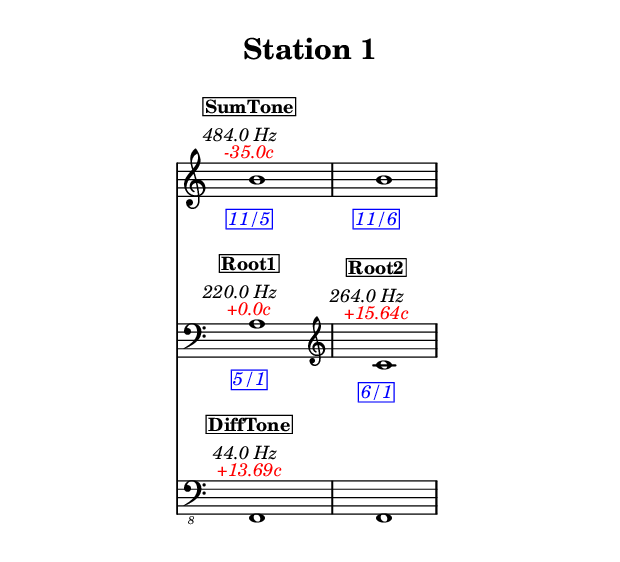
\version "2.20.0"
\language "english"

#(set-default-paper-size "a6" 'portrait)
#(set-global-staff-size 16)

\header {
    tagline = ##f
    title = \markup {
        \pad-around
            #3
            "Station 1"
        }
}

\layout {
    indent = #25
}

\paper {
    systems-per-page = 1
}

\score {
    \new Score
    <<
        \new Staff
        \with
        {
            \remove Time_signature_engraver
        }
        {
            \clef "treble"
            b'1
            - \tweak color #red
            ^ \markup {
                \halign
                    #0
                    \italic
                        {
                            -35.0c
                        }
                }
            ^ \markup {
                \halign
                    #1
                    \italic
                        {
                            484.0
                            Hz
                        }
                }
            ^ \markup {
                \pad-around
                    #1
                    \box
                        \vcenter
                            \halign
                                #0
                                \bold
                                    {
                                        SumTone
                                    }
                }
            - \tweak color #blue
            _ \markup {
                \pad-around
                    #1
                    \box
                        \halign
                            #0
                            \italic
                                {
                                    11/5
                                }
                }
            \override Score.NonMusicalPaperColumn.padding = #5
            \clef "treble"
            b'1
            - \tweak color #blue
            _ \markup {
                \pad-around
                    #1
                    \box
                        \halign
                            #0
                            \italic
                                {
                                    11/6
                                }
                }
        }
        \new Staff
        \with
        {
            \remove Time_signature_engraver
        }
        {
            \clef "bass"
            a1
            - \tweak color #red
            ^ \markup {
                \halign
                    #0
                    \italic
                        {
                            +0.0c
                        }
                }
            ^ \markup {
                \halign
                    #1
                    \italic
                        {
                            220.0
                            Hz
                        }
                }
            ^ \markup {
                \pad-around
                    #1
                    \box
                        \vcenter
                            \halign
                                #0
                                \bold
                                    {
                                        Root1
                                    }
                }
            - \tweak color #blue
            _ \markup {
                \pad-around
                    #1
                    \box
                        \halign
                            #0
                            \italic
                                {
                                    5/1
                                }
                }
            \clef "treble"
            c'1
            - \tweak color #red
            ^ \markup {
                \halign
                    #0
                    \italic
                        {
                            +15.64c
                        }
                }
            ^ \markup {
                \halign
                    #1
                    \italic
                        {
                            264.0
                            Hz
                        }
                }
            ^ \markup {
                \pad-around
                    #1
                    \box
                        \vcenter
                            \halign
                                #0
                                \bold
                                    {
                                        Root2
                                    }
                }
            - \tweak color #blue
            _ \markup {
                \pad-around
                    #1
                    \box
                        \halign
                            #0
                            \italic
                                {
                                    6/1
                                }
                }
        }
        \new Staff
        \with
        {
            \remove Time_signature_engraver
        }
        {
            \clef "bass_8"
            f,,1
            - \tweak color #red
            ^ \markup {
                \halign
                    #0
                    \italic
                        {
                            +13.69c
                        }
                }
            ^ \markup {
                \halign
                    #1
                    \italic
                        {
                            44.0
                            Hz
                        }
                }
            ^ \markup {
                \pad-around
                    #1
                    \box
                        \vcenter
                            \halign
                                #0
                                \bold
                                    {
                                        DiffTone
                                    }
                }
            \clef "bass_8"
            f,,1
        }
    >>
}